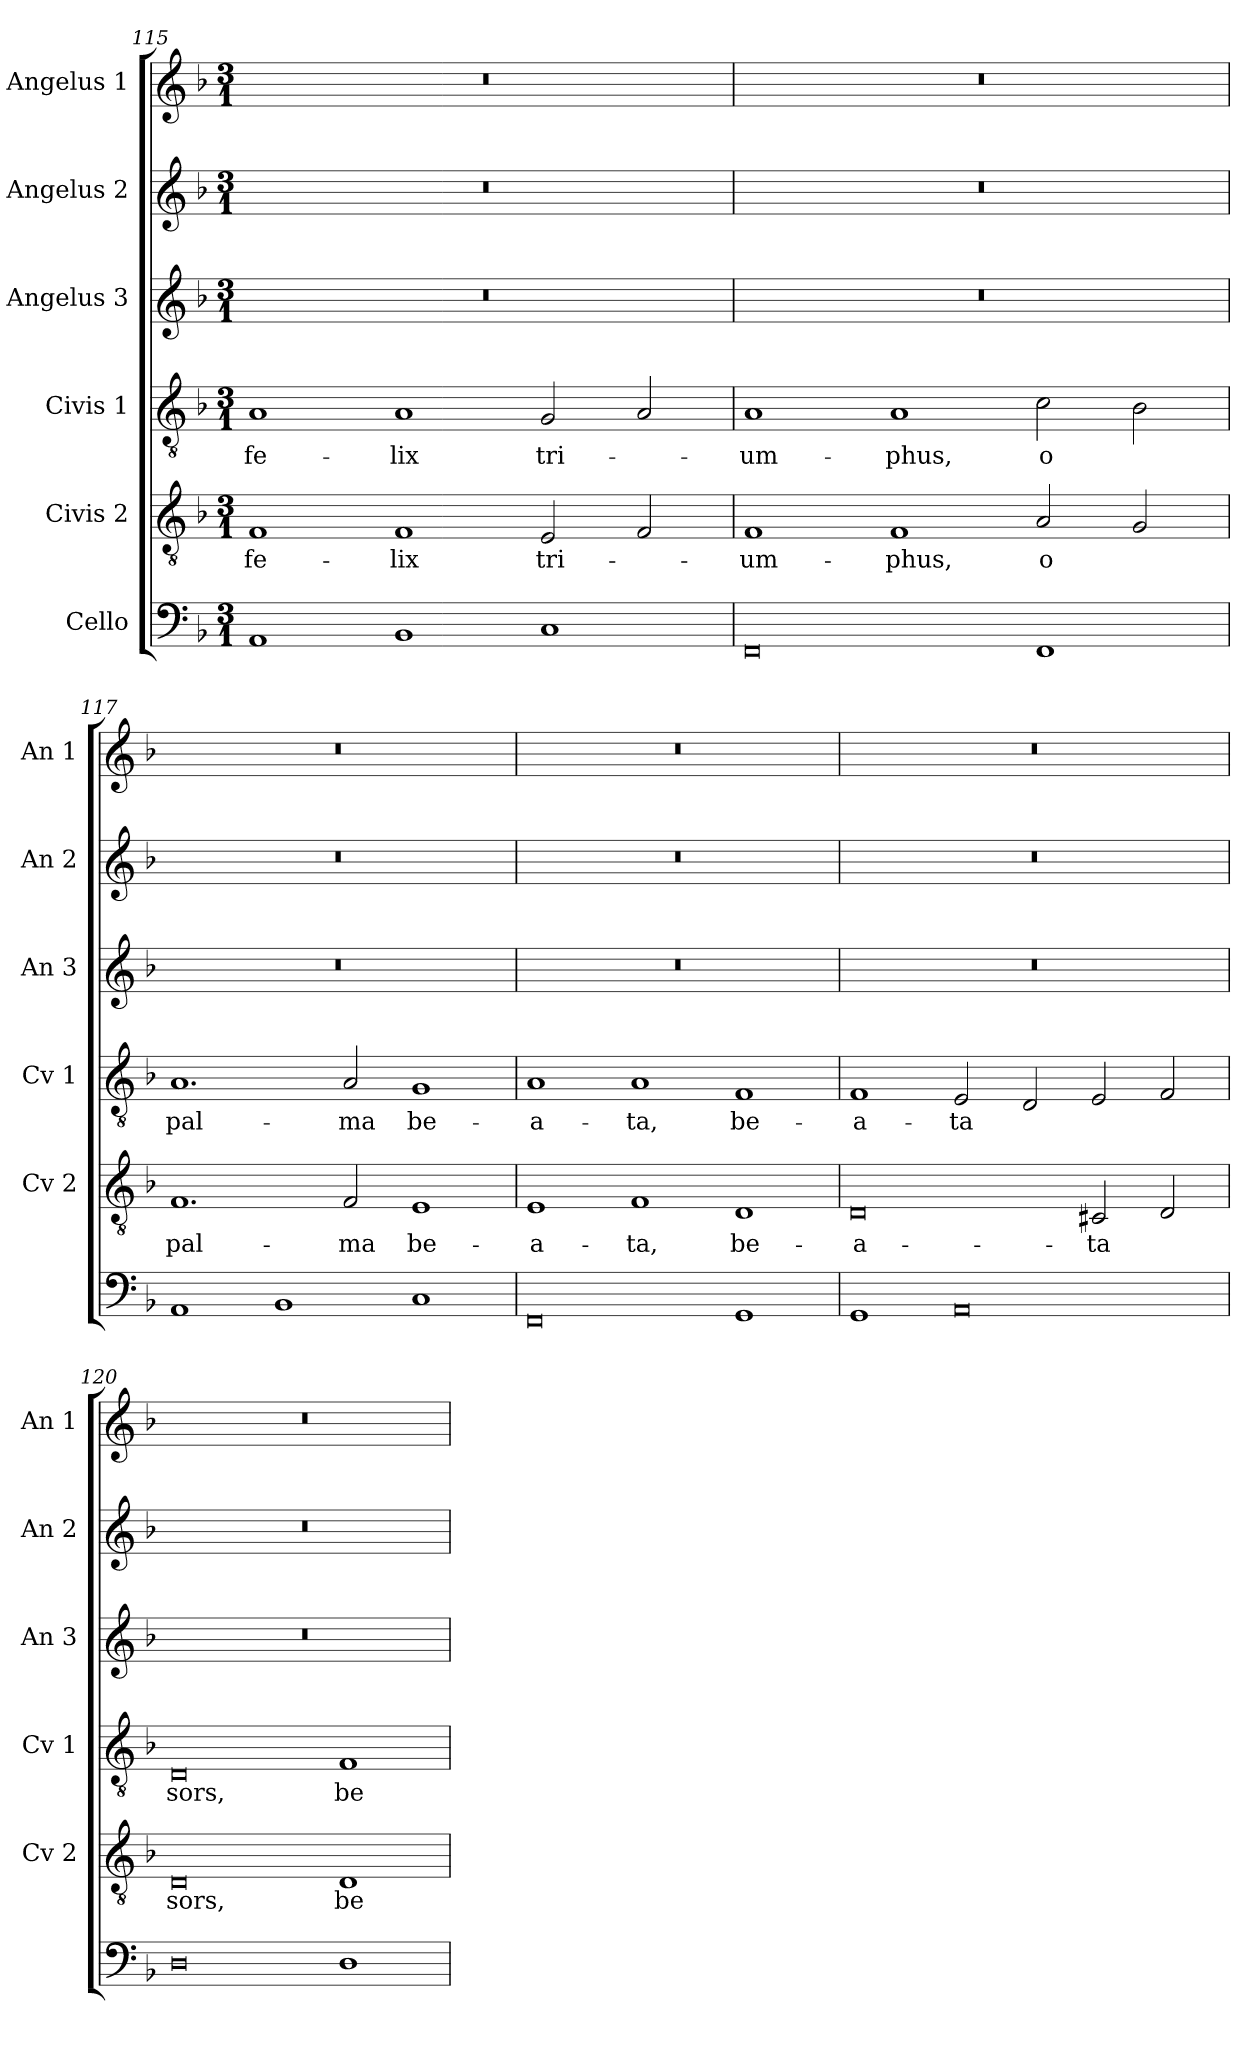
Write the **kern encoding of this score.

**kern	**kern	**text	**kern	**text	**kern	**kern	**kern
*part6	*part5	*part5	*part4	*part4	*part3	*part2	*part1
*staff6	*staff5	*staff5	*staff4	*staff4	*staff3	*staff2	*staff1
*I"Cello	*I"Civis 2	*	*I"Civis 1	*	*I"Angelus 3	*I"Angelus 2	*I"Angelus 1
*	*I'Cv 2	*	*I'Cv 1	*	*I'An 3	*I'An 2	*I'An 1
*clefF4	*clefGv2	*	*clefGv2	*	*clefG2	*clefG2	*clefG2
*k[b-]	*k[b-]	*	*k[b-]	*	*k[b-]	*k[b-]	*k[b-]
*F:	*F:	*	*F:	*	*F:	*F:	*F:
*M3/1	*M3/1	*	*M3/1	*	*M3/1	*M3/1	*M3/1
=115	=115	=115	=115	=115	=115	=115	=115
!	!	!LO:LY:b	!	!	!	!	!
!	!	!	!	!LO:LY:b	!	!	!
1AA	1F	fe-	1A	fe-	0.r	0.r	0.r
!	!	!LO:LY:b	!	!	!	!	!
!	!	!	!	!LO:LY:b	!	!	!
1BB-	1F	-lix	1A	-lix	.	.	.
!	!	!LO:LY:b	!	!	!	!	!
!	!	!	!	!LO:LY:b	!	!	!
1C	2E/	tri-	2G/	tri-	.	.	.
.	2F/	.	2A/	.	.	.	.
=116	=116	=116	=116	=116	=116	=116	=116
!	!	!LO:LY:b	!	!	!	!	!
!	!	!	!	!LO:LY:b	!	!	!
0FF	1F	-um-	1A	-um-	0.r	0.r	0.r
!	!	!LO:LY:b	!	!	!	!	!
!	!	!	!	!LO:LY:b	!	!	!
.	1F	-phus,	1A	-phus,	.	.	.
!	!	!LO:LY:b	!	!	!	!	!
!	!	!	!	!LO:LY:b	!	!	!
1FF	2A/	o	2c\	o	.	.	.
.	2G/	.	2B-\	.	.	.	.
=117	=117	=117	=117	=117	=117	=117	=117
!	!	!LO:LY:b	!	!	!	!	!
!	!	!	!	!LO:LY:b	!	!	!
1AA	1.F	pal-	1.A	pal-	0.r	0.r	0.r
1BB-	.	.	.	.	.	.	.
!	!	!LO:LY:b	!	!	!	!	!
!	!	!	!	!LO:LY:b	!	!	!
.	2F/	-ma	2A/	-ma	.	.	.
!	!	!LO:LY:b	!	!	!	!	!
!	!	!	!	!LO:LY:b	!	!	!
1C	1E	be-	1G	be-	.	.	.
!!LO:LB:g=z
=118	=118	=118	=118	=118	=118	=118	=118
!	!	!LO:LY:b	!	!	!	!	!
!	!	!	!	!LO:LY:b	!	!	!
0FF	1E	-a-	1A	-a-	0.r	0.r	0.r
!	!	!LO:LY:b	!	!	!	!	!
!	!	!	!	!LO:LY:b	!	!	!
.	1F	-ta,	1A	-ta,	.	.	.
!	!	!LO:LY:b	!	!	!	!	!
!	!	!	!	!LO:LY:b	!	!	!
1GG	1D	be-	1F	be-	.	.	.
=119	=119	=119	=119	=119	=119	=119	=119
!	!	!LO:LY:b	!	!	!	!	!
!	!	!	!	!LO:LY:b	!	!	!
1GG	0D	-a-	1F	-a-	0.r	0.r	0.r
!	!	!	!	!LO:LY:b	!	!	!
0AA	.	.	2E/	-ta	.	.	.
.	.	.	2D/	.	.	.	.
!	!	!LO:LY:b	!	!	!	!	!
.	2C#X/	-ta	2E/	.	.	.	.
.	2D/	.	2F/	.	.	.	.
=120	=120	=120	=120	=120	=120	=120	=120
!	!	!LO:LY:b	!	!	!	!	!
!	!	!	!	!LO:LY:b	!	!	!
0D	0D	sors,	0D	sors,	0.r	0.r	0.r
!	!	!LO:LY:b	!	!	!	!	!
!	!	!	!	!LO:LY:b	!	!	!
1D	1D	be-	1F	be-	.	.	.
=	=	=	=	=	=	=	=
*-	*-	*-	*-	*-	*-	*-	*-
